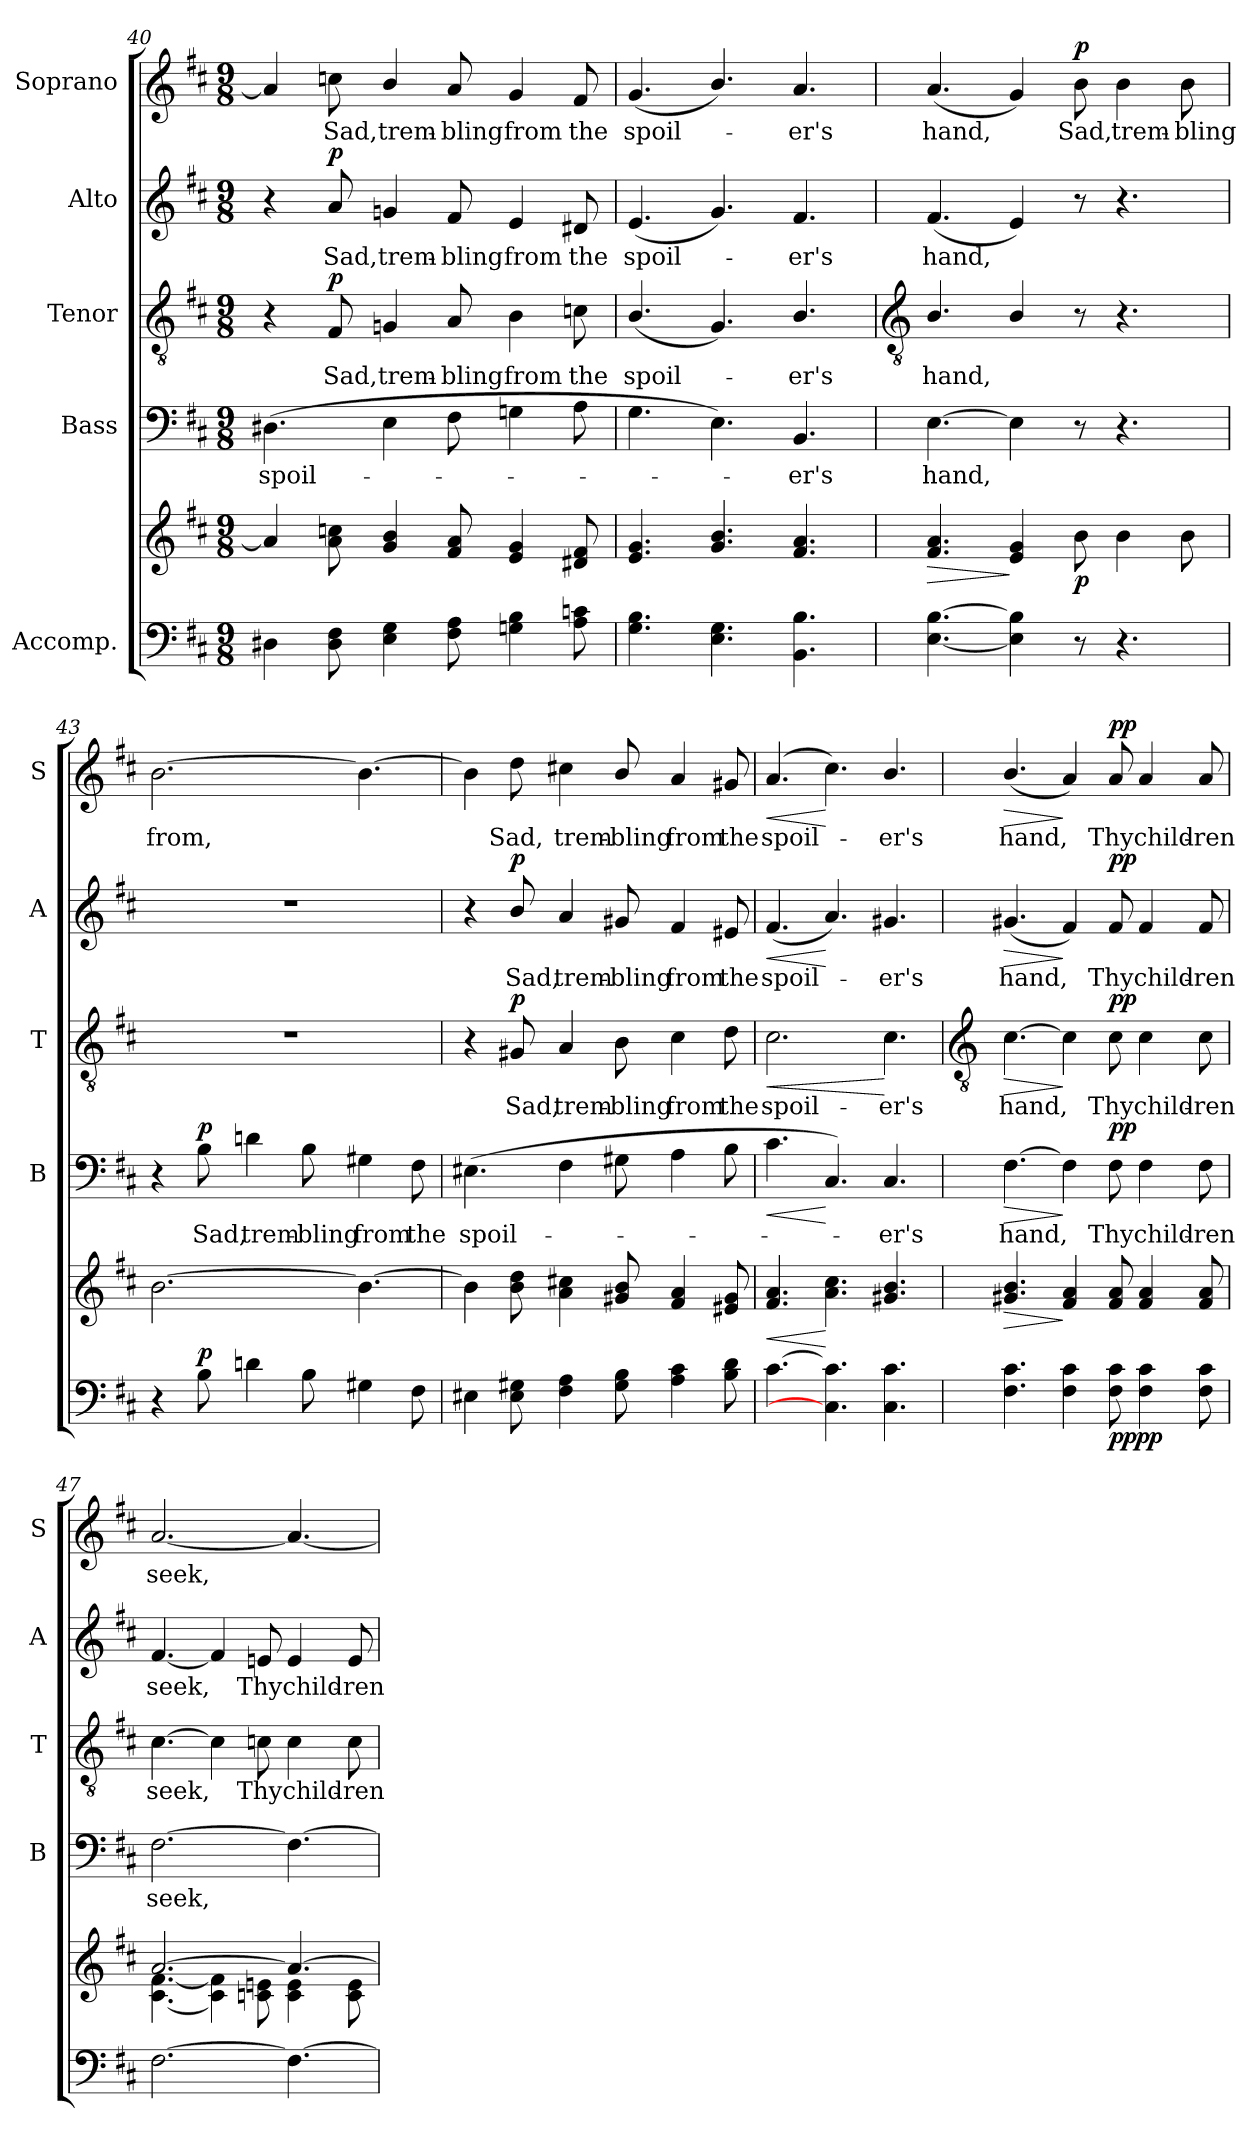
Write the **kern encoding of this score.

**kern	**kern	**dynam	**kern	**text	**dynam	**kern	**text	**dynam	**kern	**text	**dynam	**kern	**text	**dynam
*part5	*part5	*part5	*part4	*part4	*part4	*part3	*part3	*part3	*part2	*part2	*part2	*part1	*part1	*part1
*staff6	*staff5	*staff5/6	*staff4	*staff4	*staff4	*staff3	*staff3	*staff3	*staff2	*staff2	*staff2	*staff1	*staff1	*staff1
*I"Accomp.	*	*	*I"Bass	*	*	*I"Tenor	*	*	*I"Alto	*	*	*I"Soprano	*	*
*	*	*	*I'B	*	*	*I'T	*	*	*I'A	*	*	*I'S	*	*
*clefF4	*clefG2	*	*clefF4	*	*	*clefGv2	*	*	*clefG2	*	*	*clefG2	*	*
*k[f#c#]	*k[f#c#]	*	*k[f#c#]	*	*	*k[f#c#]	*	*	*k[f#c#]	*	*	*k[f#c#]	*	*
*D:	*D:	*	*D:	*	*	*D:	*	*	*D:	*	*	*D:	*	*
*M9/8	*M9/8	*	*M9/8	*	*	*M9/8	*	*	*M9/8	*	*	*M9/8	*	*
=40	=40	=40	=40	=40	=40	=40	=40	=40	=40	=40	=40	=40	=40	=40
!	!	!	!	!LO:LY:b	!	!	!	!	!	!	!	!	!	!
4D#X	4a]	.	(>4.D#X	spoil-	.	4r	.	.	4r	.	.	4a]	.	.
!	!	!	!	!	!	!	!LO:LY:b	!LO:DY:b	!	!LO:LY:b	!LO:DY:b	!	!LO:LY:b	!
8D# 8F#	8a 8ccn	.	.	.	.	8F#	Sad,	p	8a	Sad,	p	8ccn	Sad,	.
!	!	!	!	!	!	!	!LO:LY:b	!	!	!LO:LY:b	!	!	!LO:LY:b	!
4E 4G	4g/ 4b/	.	4E	.	.	4Gn	trem-	.	4gn	trem-	.	4b/	trem-	.
!	!	!	!	!	!	!	!LO:LY:b	!	!	!LO:LY:b	!	!	!LO:LY:b	!
8F# 8A	8f# 8a	.	8F#	.	.	8A	-bling	.	8f#	-bling	.	8a	-bling	.
!	!	!	!	!	!	!	!LO:LY:b	!	!	!LO:LY:b	!	!	!LO:LY:b	!
4Gn 4B	4e 4g	.	4Gn	.	.	4B	from	.	4e	from	.	4g	from	.
!	!	!	!	!	!	!	!LO:LY:b	!	!	!LO:LY:b	!	!	!LO:LY:b	!
8A 8cn	8d#X 8f#	.	8A	.	.	8cn	the	.	8d#X	the	.	8f#	the	.
=41	=41	=41	=41	=41	=41	=41	=41	=41	=41	=41	=41	=41	=41	=41
!	!	!	!	!	!	!	!LO:LY:b	!	!	!LO:LY:b	!	!	!LO:LY:b	!
4.G\ 4.B\	4.e 4.g	.	4.G	.	.	(<4.B/	spoil-	.	(<4.e	spoil-	.	(<4.g	spoil-	.
4.E 4.G	4.g/ 4.b/	.	4.E)	.	.	4.G)	.	.	4.g)	.	.	4.b/)	.	.
!	!	!	!	!LO:LY:b	!	!	!LO:LY:b	!	!	!LO:LY:b	!	!	!LO:LY:b	!
4.BB 4.B	4.f# 4.a	.	4.BB	er's	.	4.B/	er's	.	4.f#	er's	.	4.a	er's	.
!!LO:LB:g=z
=42	=42	=42	=42	=42	=42	=42	=42	=42	=42	=42	=42	=42	=42	=42
*	*	*	*	*	*	*clefGv2	*	*	*	*	*	*	*	*
!	!	!LO:HP:b	!	!LO:LY:b	!	!	!LO:LY:b	!	!	!LO:LY:b	!	!	!LO:LY:b	!
[4.E [4.B	4.f# 4.a	>	[4.E	hand,	.	4.B/	hand,	.	(<4.f#	hand,	.	(<4.a	hand,	.
4E] 4B]	4e 4g	]	4E]	.	.	4B/	.	.	4e)	.	.	4g)	.	.
!	!	!LO:DY:b	!	!	!	!	!	!	!	!	!	!	!LO:LY:b	!LO:DY:b
8r	8b	p	8r	.	.	8r	.	.	8r	.	.	8b	Sad,	p
!	!	!	!	!	!	!	!	!	!	!	!	!	!LO:LY:b	!
4.r	4b	.	4.r	.	.	4.r	.	.	4.r	.	.	4b	trem-	.
!	!	!	!	!	!	!	!	!	!	!	!	!	!LO:LY:b	!
.	8b	.	.	.	.	.	.	.	.	.	.	8b	-bling	.
=43	=43	=43	=43	=43	=43	=43	=43	=43	=43	=43	=43	=43	=43	=43
!	!	!	!	!	!	!LO:N:vis=1	!	!	!LO:N:vis=1	!	!	!	!LO:LY:b	!
4r	[2.b	.	4r	.	.	8%9r	.	.	8%9r	.	.	[2.b	from,	.
!	!	!LO:DY:a=2	!	!LO:LY:b	!LO:DY:b	!	!	!	!	!	!	!	!	!
8B	.	p	8B	Sad,	p	.	.	.	.	.	.	.	.	.
!	!	!	!	!LO:LY:b	!	!	!	!	!	!	!	!	!	!
4dn	.	.	4dn	trem-	.	.	.	.	.	.	.	.	.	.
!	!	!	!	!LO:LY:b	!	!	!	!	!	!	!	!	!	!
8B	.	.	8B	-bling	.	.	.	.	.	.	.	.	.	.
!	!	!	!	!LO:LY:b	!	!	!	!	!	!	!	!	!	!
4G#X	4.b_	.	4G#X	from	.	.	.	.	.	.	.	4.b_	.	.
!	!	!	!	!LO:LY:b	!	!	!	!	!	!	!	!	!	!
8F#	.	.	8F#	the	.	.	.	.	.	.	.	.	.	.
=44	=44	=44	=44	=44	=44	=44	=44	=44	=44	=44	=44	=44	=44	=44
!	!	!	!	!LO:LY:b	!	!	!	!	!	!	!	!	!	!
4E#X	4b]	.	(<4.E#X	spoil-	.	4r	.	.	4r	.	.	4b]	.	.
!	!	!	!	!	!	!	!LO:LY:b	!LO:DY:b	!	!LO:LY:b	!LO:DY:b	!	!LO:LY:b	!
8E# 8G#X	8b 8dd	.	.	.	.	8G#X	Sad,	p	8b/	Sad,	p	8dd	Sad,	.
!	!	!	!	!	!	!	!LO:LY:b	!	!	!LO:LY:b	!	!	!LO:LY:b	!
4F# 4A	4a 4cc#X	.	4F#	.	.	4A	trem-	.	4a	trem-	.	4cc#X	trem-	.
!	!	!	!	!	!	!	!LO:LY:b	!	!	!LO:LY:b	!	!	!LO:LY:b	!
8G# 8B	8g#X/ 8b/	.	8G#X	.	.	8B	-bling	.	8g#X	-bling	.	8b/	-bling	.
!	!	!	!	!	!	!	!LO:LY:b	!	!	!LO:LY:b	!	!	!LO:LY:b	!
4A 4c#	4f# 4a	.	4A	.	.	4c#	from	.	4f#	from	.	4a	from	.
!	!	!	!	!	!	!	!LO:LY:b	!	!	!LO:LY:b	!	!	!LO:LY:b	!
8B 8d	8e#X 8g#	.	8B	.	.	8d	the	.	8e#X	the	.	8g#X	the	.
=45	=45	=45	=45	=45	=45	=45	=45	=45	=45	=45	=45	=45	=45	=45
!	!	!LO:HP:b	!	!	!LO:HP:b	!	!LO:LY:b	!LO:HP:b	!	!LO:LY:b	!LO:HP:b	!	!LO:LY:b	!LO:HP:b
[4.c#	4.f# 4.a	<	4.c#	.	<	2.c#	spoil-	<	(<4.f#	spoil-	<	(<4.a	spoil-	<
4.C#] 4.c#]	4.a 4.cc#	[	4.C#)	.	[	.	.	.	4.a)	.	[	4.cc#)	.	[
!	!	!	!	!LO:LY:b	!	!	!LO:LY:b	!	!	!LO:LY:b	!	!	!LO:LY:b	!
4.C# 4.c#	4.g#X/ 4.b/	.	4.C#	er's	.	4.c#	-er's	[	4.g#X	er's	.	4.b/	er's	.
!!LO:LB:g=z
=46	=46	=46	=46	=46	=46	=46	=46	=46	=46	=46	=46	=46	=46	=46
*	*	*	*	*	*	*clefGv2	*	*	*	*	*	*	*	*
!	!	!LO:HP:b	!	!LO:LY:b	!LO:HP:b	!	!LO:LY:b	!LO:HP:b	!	!LO:LY:b	!LO:HP:b	!	!LO:LY:b	!LO:HP:b
*	*^	*	*	*	*	*	*	*	*	*	*	*	*	*
4.F# 4.c#	4.g#X/ 4.b/	1ryy	>	[4.F#	hand,	>	[4.c#	hand,	>	(<4.g#X	hand,	>	(<4.b/	hand,	>
4F# 4c#	4f#/ 4a/	.	]	4F#]	.	]	4c#]	.	]	4f#)	.	]	4a)	.	]
!	!	!	!LO:DY:b=2	!	!LO:LY:b	!	!	!LO:LY:b	!	!	!LO:LY:b	!	!	!LO:LY:b	!
!	!	!	!LO:DY:n=1:b	!	!	!LO:DY:b	!	!	!LO:DY:b	!	!	!LO:DY:b	!	!	!LO:DY:b
8F# 8c#	8f#/ 8a/	.	pp pp	8F#	Thy	pp	8c#	Thy	pp	8f#	Thy	pp	8a	Thy	pp
!	!	!	!	!	!LO:LY:b	!	!	!LO:LY:b	!	!	!LO:LY:b	!	!	!LO:LY:b	!
4F# 4c#	4f#/ 4a/	.	.	4F#	child-	.	4c#	child-	.	4f#	child-	.	4a	child-	.
!	!	!	!	!	!LO:LY:b	!	!	!LO:LY:b	!	!	!LO:LY:b	!	!	!LO:LY:b	!
8F# 8c#	8f#/ 8a/	8ryy	.	8F#	-ren	.	8c#	-ren	.	8f#	-ren	.	8a	-ren	.
=47	=47	=47	=47	=47	=47	=47	=47	=47	=47	=47	=47	=47	=47	=47	=47
!	!	!	!	!	!LO:LY:b	!	!	!LO:LY:b	!	!	!LO:LY:b	!	!	!LO:LY:b	!
[2.F#	[2.a/	[4.c#\ [4.f#\	.	[2.F#	seek,	.	[4.c#	seek,	.	[4.f#	seek,	.	[2.a	seek,	.
.	.	4c#\] 4f#\]	.	.	.	.	4c#]	.	.	4f#]	.	.	.	.	.
!	!	!	!	!	!	!	!	!LO:LY:b	!	!	!LO:LY:b	!	!	!	!
.	.	8cn\ 8en\	.	.	.	.	8cn	Thy	.	8en	Thy	.	.	.	.
!	!	!	!	!	!	!	!	!LO:LY:b	!	!	!LO:LY:b	!	!	!	!
4.F#_	4.a/_	4c\ 4e\	.	4.F#_	.	.	4c	child-	.	4e	child-	.	4.a_	.	.
!	!	!	!	!	!	!	!	!LO:LY:b	!	!	!LO:LY:b	!	!	!	!
.	.	8c\ 8e\	.	.	.	.	8c	-ren	.	8e	-ren	.	.	.	.
*	*v	*v	*	*	*	*	*	*	*	*	*	*	*	*	*
=	=	=	=	=	=	=	=	=	=	=	=	=	=	=
*-	*-	*-	*-	*-	*-	*-	*-	*-	*-	*-	*-	*-	*-	*-
